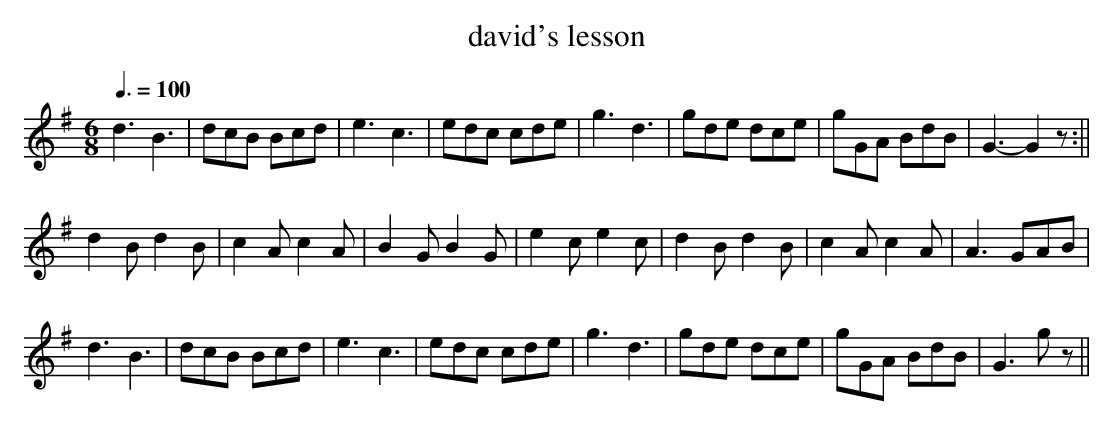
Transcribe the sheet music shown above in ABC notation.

X:1
T:david's lesson
M:6/8
L:1/8
Q:3/8=100
K:G
d3 B3|dcB Bcd|e3 c3|edc cde|g3 d3|gde dce|gGA BdB|G3-G2 z:||
d2B d2B|c2A c2A|B2G B2G|e2c e2c|d2B d2B|c2A c2A|A3 GAB|
d3 B3|dcB Bcd|e3 c3|edc cde|g3 d3|gde dce|gGA BdB|G3-g z||
